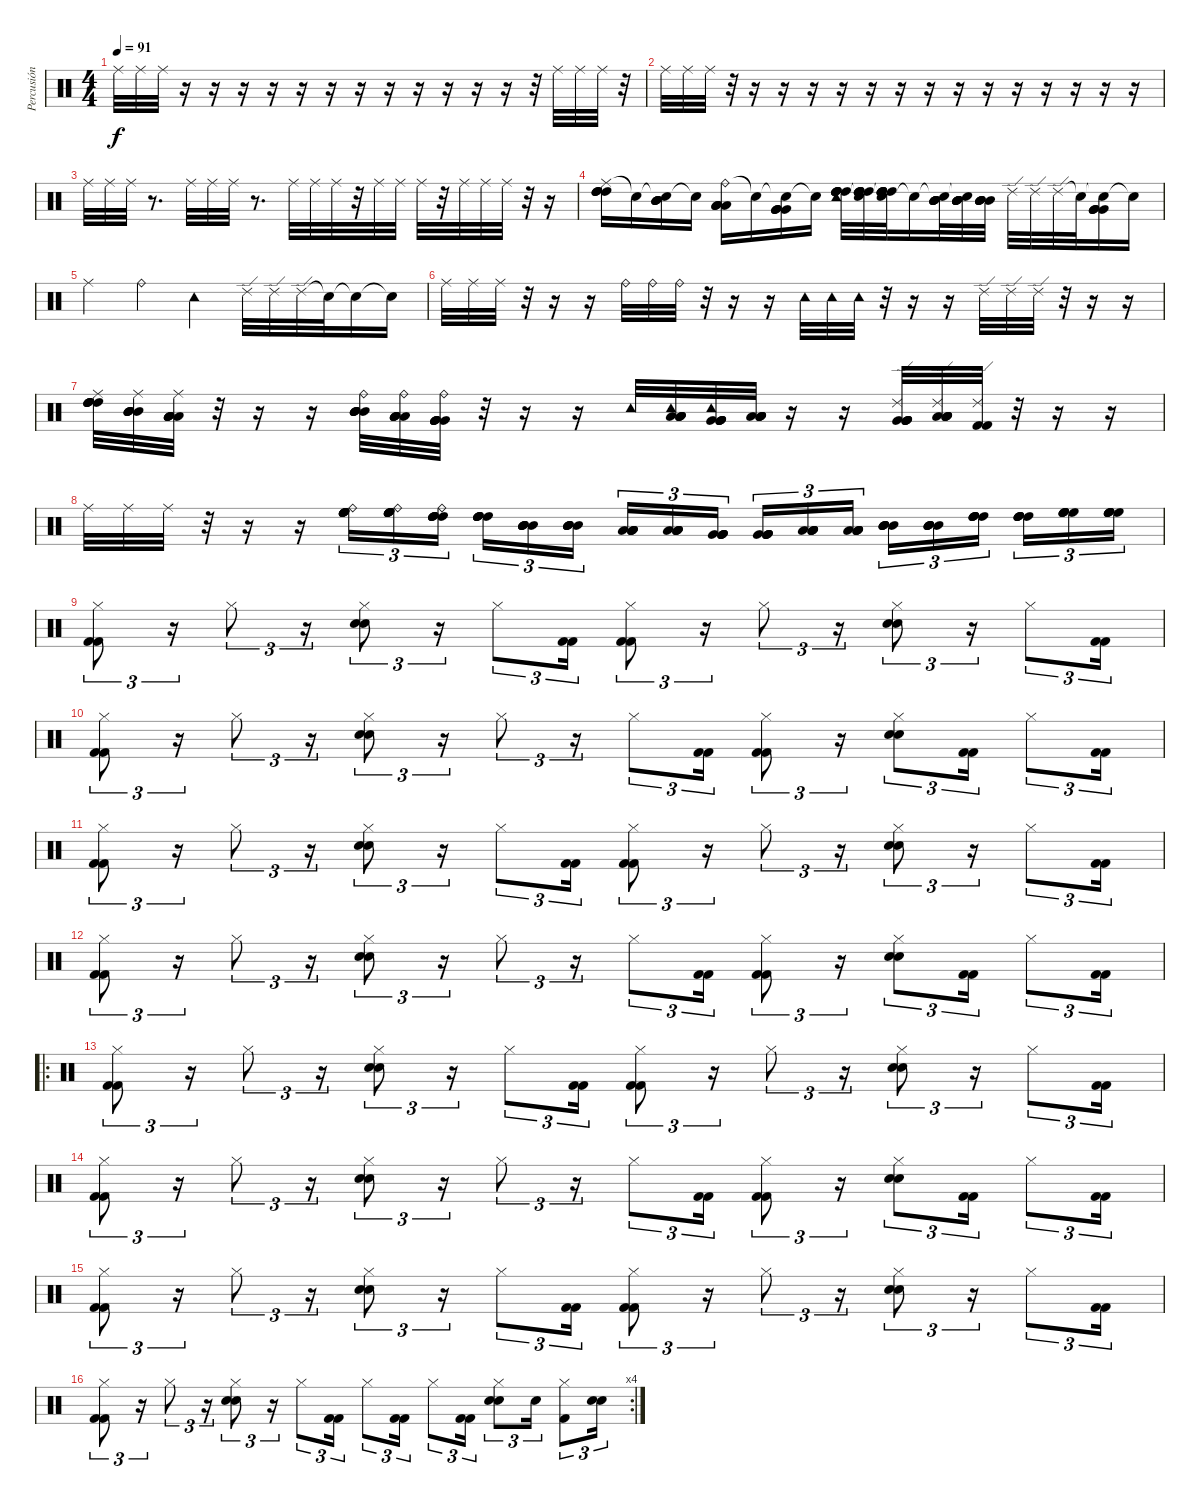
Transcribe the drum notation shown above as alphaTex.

\track ("Percusión" "Percusión") {instrument percussion}
\staff {score}
\articulation defaults
\ts (4 4)
\tempo 91
\clef neutral
\ks c "Ride (middle)".32{dy f} "Ride (middle)".32 "Ride (middle)".32
r.16 r.16 r.16 r.16 r.16 r.16 r.16 r.16 r.16 r.16 r.16 r.16 r.32 "Ride (middle)".32 "Ride (middle)".32 "Ride (middle)".32 r.32 |
"Ride (middle)".32 "Ride (middle)".32 "Ride (middle)".32 r.32 r.16 r.16 r.16 r.16 r.16 r.16 r.16 r.16 r.16 r.16 r.16 r.16 r.16 r.16 |
"Ride (middle)".32 "Ride (middle)".32 "Ride (middle)".32 r.8{d} "Ride (middle)".32 "Ride (middle)".32 "Ride (middle)".32 r.8{d} "Ride (middle)".32 "Ride (middle)".32 "Ride (middle)".32 r.32 "Ride (middle)".32 "Ride (middle)".32 "Ride (middle)".32 r.32 "Ride (middle)".32 "Ride (middle)".32 "Ride (middle)".32 r.32 r.16 |
("Ride (middle)" "High Tom (hit)" "High Tom (hit)" "High Tom (hit)" "High Tom (hit)").16 "Snare (hit)"{t}.16 ("Snare (hit)"{t} "Mid Tom (hit)" "Mid Tom (hit)" "Mid Tom (hit)" "Mid Tom (hit)").16 "Snare (hit)"{t}.16 ("Ride (bell)" "Low Tom (hit)" "Low Tom (hit)" "Low Tom (hit)" "Low Tom (hit)").16 "Snare (hit)"{t}.16 ("Snare (hit)"{t} "Very Low Tom (hit)" "Very Low Tom (hit)" "Very Low Tom (hit)" "Very Low Tom (hit)").16 "Snare (hit)"{t}.16 ("Tambourine (hit)" "High Tom (hit)" "High Tom (hit)" "High Tom (hit)" "High Tom (hit)" "High Tom (hit)").32 ("Snare (hit)"{t} "High Tom (hit)" "High Tom (hit)" "High Tom (hit)" "High Tom (hit)" "High Tom (hit)").32 ("Snare (hit)"{t} "High Tom (hit)" "High Tom (hit)" "High Tom (hit)" "High Tom (hit)" "High Tom (hit)").32 "Snare (hit)"{t}.16 ("Snare (hit)"{t} "Mid Tom (hit)" "Mid Tom (hit)" "Mid Tom (hit)" "Mid Tom (hit)" "Mid Tom (hit)").32 ("Snare (hit)"{t} "Mid Tom (hit)" "Mid Tom (hit)" "Mid Tom (hit)" "Mid Tom (hit)" "Mid Tom (hit)").32 ("Mid Tom (hit)" "Mid Tom (hit)" "Mid Tom (hit)" "Mid Tom (hit)" "Mid Tom (hit)").32 "Ride (edge) 2".32 "Ride (edge) 2".32 "Ride (edge) 2".32 "Snare (hit)"{t}.32 ("Snare (hit)"{t} "Very Low Tom (hit)" "Very Low Tom (hit)" "Very Low Tom (hit)" "Very Low Tom (hit)").16 "Snare (hit)"{t}.16 |
"Ride (middle)".4 "Ride (bell)".4 "Tambourine (hit)".4 "Ride (edge) 2".32 "Ride (edge) 2".32 "Ride (edge) 2".32 "Snare (hit)"{t}.32 "Snare (hit)"{t}.16 "Snare (hit)"{t}.16 |
"Ride (middle)".32 "Ride (middle)".32 "Ride (middle)".32 r.32 r.16 r.16 "Ride (bell)".32 "Ride (bell)".32 "Ride (bell)".32 r.32 r.16 r.16 "Tambourine (hit)".32 "Tambourine (hit)".32 "Tambourine (hit)".32 r.32 r.16 r.16 "Ride (edge) 2".32 "Ride (edge) 2".32 "Ride (edge) 2".32 r.32 r.16 r.16 |
("Ride (middle)" "High Tom (hit)" "High Tom (hit)" "High Tom (hit)" "High Tom (hit)" "High Tom (hit)").32 ("Ride (middle)" "Mid Tom (hit)" "Mid Tom (hit)" "Mid Tom (hit)" "Mid Tom (hit)" "Mid Tom (hit)").32 ("Ride (middle)" "Low Tom (hit)" "Low Tom (hit)" "Low Tom (hit)" "Low Tom (hit)" "Low Tom (hit)").32 r.32 r.16 r.16 ("Ride (bell)" "Mid Tom (hit)" "Mid Tom (hit)" "Mid Tom (hit)" "Mid Tom (hit)" "Mid Tom (hit)").32 ("Ride (bell)" "Low Tom (hit)" "Low Tom (hit)" "Low Tom (hit)" "Low Tom (hit)" "Low Tom (hit)").32 ("Ride (bell)" "Very Low Tom (hit)" "Very Low Tom (hit)" "Very Low Tom (hit)" "Very Low Tom (hit)" "Very Low Tom (hit)").32 r.32 r.16 r.16 "Tambourine (hit)".32 ("Tambourine (hit)" "Low Tom (hit)" "Low Tom (hit)" "Low Tom (hit)" "Low Tom (hit)" "Low Tom (hit)").32 ("Tambourine (hit)" "Very Low Tom (hit)" "Very Low Tom (hit)" "Very Low Tom (hit)" "Very Low Tom (hit)" "Very Low Tom (hit)").32 ("Low Floor Tom (hit)" "Low Floor Tom (hit)" "Low Floor Tom (hit)" "Low Floor Tom (hit)" "Low Floor Tom (hit)").32 r.16 r.16 ("Ride (edge) 2" "Very Low Tom (hit)" "Very Low Tom (hit)" "Very Low Tom (hit)" "Very Low Tom (hit)" "Very Low Tom (hit)").32 ("Ride (edge) 2" "Low Floor Tom (hit)" "Low Floor Tom (hit)" "Low Floor Tom (hit)" "Low Floor Tom (hit)" "Low Floor Tom (hit)").32 ("Ride (edge) 2" "Kick (hit) 2" "Kick (hit) 2").32 r.32 r.16 r.16 |
"Ride (middle)".32 "Ride (middle)".32 "Ride (middle)".32 r.32 r.16 r.16 ("Ride (bell)" "High Floor Tom (hit)" "High Floor Tom (hit)" "High Floor Tom (hit)" "High Floor Tom (hit)" "High Floor Tom (hit)").16{tu (3 2)} ("Ride (bell)" "High Floor Tom (hit)" "High Floor Tom (hit)" "High Floor Tom (hit)" "High Floor Tom (hit)" "High Floor Tom (hit)").16{tu (3 2)} ("Ride (bell)" "High Tom (hit)" "High Tom (hit)" "High Tom (hit)" "High Tom (hit)" "High Tom (hit)").16{tu (3 2)} ("High Tom (hit)" "High Tom (hit)" "High Tom (hit)" "High Tom (hit)" "High Tom (hit)").16{tu (3 2)} ("Mid Tom (hit)" "Mid Tom (hit)" "Mid Tom (hit)" "Mid Tom (hit)" "Mid Tom (hit)").16{tu (3 2)} ("Mid Tom (hit)" "Mid Tom (hit)" "Mid Tom (hit)" "Mid Tom (hit)" "Mid Tom (hit)").16{tu (3 2)} ("Low Tom (hit)" "Low Tom (hit)" "Low Tom (hit)" "Low Tom (hit)" "Low Tom (hit)").16{tu (3 2)} ("Low Tom (hit)" "Low Tom (hit)" "Low Tom (hit)" "Low Tom (hit)" "Low Tom (hit)").16{tu (3 2)} ("Very Low Tom (hit)" "Very Low Tom (hit)" "Very Low Tom (hit)" "Very Low Tom (hit)" "Very Low Tom (hit)").16{tu (3 2)} ("Very Low Tom (hit)" "Very Low Tom (hit)" "Very Low Tom (hit)" "Very Low Tom (hit)" "Very Low Tom (hit)").16{tu (3 2)} ("Low Tom (hit)" "Low Tom (hit)" "Low Tom (hit)" "Low Tom (hit)" "Low Tom (hit)").16{tu (3 2)} ("Low Tom (hit)" "Low Tom (hit)" "Low Tom (hit)" "Low Tom (hit)" "Low Tom (hit)").16{tu (3 2)} ("Mid Tom (hit)" "Mid Tom (hit)" "Mid Tom (hit)" "Mid Tom (hit)" "Mid Tom (hit)").16{tu (3 2)} ("Mid Tom (hit)" "Mid Tom (hit)" "Mid Tom (hit)" "Mid Tom (hit)" "Mid Tom (hit)").16{tu (3 2)} ("High Tom (hit)" "High Tom (hit)" "High Tom (hit)" "High Tom (hit)" "High Tom (hit)").16{tu (3 2)} ("High Tom (hit)" "High Tom (hit)" "High Tom (hit)" "High Tom (hit)" "High Tom (hit)").16{tu (3 2)} ("High Floor Tom (hit)" "High Floor Tom (hit)" "High Floor Tom (hit)" "High Floor Tom (hit)" "High Floor Tom (hit)").16{tu (3 2)} ("High Floor Tom (hit)" "High Floor Tom (hit)" "High Floor Tom (hit)" "High Floor Tom (hit)" "High Floor Tom (hit)").16{tu (3 2)} |
("Hi-Hat (closed)" "Kick (hit) 2" "Kick (hit) 2").8{tu (3 2)} r.16{tu (3 2)} "Hi-Hat (closed)".8{tu (3 2)} r.16{tu (3 2)} ("Hi-Hat (closed)" "Electric Snare (hit)" "Electric Snare (hit)").8{tu (3 2)} r.16{tu (3 2)} "Hi-Hat (closed)".8{tu (3 2)} ("Kick (hit) 2" "Kick (hit) 2").16{tu (3 2)} ("Hi-Hat (closed)" "Kick (hit) 2" "Kick (hit) 2").8{tu (3 2)} r.16{tu (3 2)} "Hi-Hat (closed)".8{tu (3 2)} r.16{tu (3 2)} ("Hi-Hat (closed)" "Electric Snare (hit)" "Electric Snare (hit)").8{tu (3 2)} r.16{tu (3 2)} "Hi-Hat (closed)".8{tu (3 2)} ("Kick (hit) 2" "Kick (hit) 2").16{tu (3 2)} |
("Hi-Hat (closed)" "Kick (hit) 2" "Kick (hit) 2").8{tu (3 2)} r.16{tu (3 2)} "Hi-Hat (closed)".8{tu (3 2)} r.16{tu (3 2)} ("Hi-Hat (closed)" "Electric Snare (hit)" "Electric Snare (hit)").8{tu (3 2)} r.16{tu (3 2)} "Hi-Hat (closed)".8{tu (3 2)} r.16{tu (3 2)} "Hi-Hat (closed)".8{tu (3 2)} ("Kick (hit) 2" "Kick (hit) 2").16{tu (3 2)} ("Hi-Hat (closed)" "Kick (hit) 2" "Kick (hit) 2").8{tu (3 2)} r.16{tu (3 2)} ("Hi-Hat (closed)" "Electric Snare (hit)" "Electric Snare (hit)").8{tu (3 2)} ("Kick (hit) 2" "Kick (hit) 2").16{tu (3 2)} "Hi-Hat (closed)".8{tu (3 2)} ("Kick (hit) 2" "Kick (hit) 2").16{tu (3 2)} |
("Hi-Hat (closed)" "Kick (hit) 2" "Kick (hit) 2").8{tu (3 2)} r.16{tu (3 2)} "Hi-Hat (closed)".8{tu (3 2)} r.16{tu (3 2)} ("Hi-Hat (closed)" "Electric Snare (hit)" "Electric Snare (hit)").8{tu (3 2)} r.16{tu (3 2)} "Hi-Hat (closed)".8{tu (3 2)} ("Kick (hit) 2" "Kick (hit) 2").16{tu (3 2)} ("Hi-Hat (closed)" "Kick (hit) 2" "Kick (hit) 2").8{tu (3 2)} r.16{tu (3 2)} "Hi-Hat (closed)".8{tu (3 2)} r.16{tu (3 2)} ("Hi-Hat (closed)" "Electric Snare (hit)" "Electric Snare (hit)").8{tu (3 2)} r.16{tu (3 2)} "Hi-Hat (closed)".8{tu (3 2)} ("Kick (hit) 2" "Kick (hit) 2").16{tu (3 2)} |
("Hi-Hat (closed)" "Kick (hit) 2" "Kick (hit) 2").8{tu (3 2)} r.16{tu (3 2)} "Hi-Hat (closed)".8{tu (3 2)} r.16{tu (3 2)} ("Hi-Hat (closed)" "Electric Snare (hit)" "Electric Snare (hit)").8{tu (3 2)} r.16{tu (3 2)} "Hi-Hat (closed)".8{tu (3 2)} r.16{tu (3 2)} "Hi-Hat (closed)".8{tu (3 2)} ("Kick (hit) 2" "Kick (hit) 2").16{tu (3 2)} ("Hi-Hat (closed)" "Kick (hit) 2" "Kick (hit) 2").8{tu (3 2)} r.16{tu (3 2)} ("Hi-Hat (closed)" "Electric Snare (hit)" "Electric Snare (hit)").8{tu (3 2)} ("Kick (hit) 2" "Kick (hit) 2").16{tu (3 2)} "Hi-Hat (closed)".8{tu (3 2)} ("Kick (hit) 2" "Kick (hit) 2").16{tu (3 2)} |
\ro
("Hi-Hat (closed)" "Kick (hit) 2" "Kick (hit) 2").8{tu (3 2)} r.16{tu (3 2)} "Hi-Hat (closed)".8{tu (3 2)} r.16{tu (3 2)} ("Hi-Hat (closed)" "Electric Snare (hit)" "Electric Snare (hit)").8{tu (3 2)} r.16{tu (3 2)} "Hi-Hat (closed)".8{tu (3 2)} ("Kick (hit) 2" "Kick (hit) 2").16{tu (3 2)} ("Hi-Hat (closed)" "Kick (hit) 2" "Kick (hit) 2").8{tu (3 2)} r.16{tu (3 2)} "Hi-Hat (closed)".8{tu (3 2)} r.16{tu (3 2)} ("Hi-Hat (closed)" "Electric Snare (hit)" "Electric Snare (hit)").8{tu (3 2)} r.16{tu (3 2)} "Hi-Hat (closed)".8{tu (3 2)} ("Kick (hit) 2" "Kick (hit) 2").16{tu (3 2)} |
("Hi-Hat (closed)" "Kick (hit) 2" "Kick (hit) 2").8{tu (3 2)} r.16{tu (3 2)} "Hi-Hat (closed)".8{tu (3 2)} r.16{tu (3 2)} ("Hi-Hat (closed)" "Electric Snare (hit)" "Electric Snare (hit)").8{tu (3 2)} r.16{tu (3 2)} "Hi-Hat (closed)".8{tu (3 2)} r.16{tu (3 2)} "Hi-Hat (closed)".8{tu (3 2)} ("Kick (hit) 2" "Kick (hit) 2").16{tu (3 2)} ("Hi-Hat (closed)" "Kick (hit) 2" "Kick (hit) 2").8{tu (3 2)} r.16{tu (3 2)} ("Hi-Hat (closed)" "Electric Snare (hit)" "Electric Snare (hit)").8{tu (3 2)} ("Kick (hit) 2" "Kick (hit) 2").16{tu (3 2)} "Hi-Hat (closed)".8{tu (3 2)} ("Kick (hit) 2" "Kick (hit) 2").16{tu (3 2)} |
("Hi-Hat (closed)" "Kick (hit) 2" "Kick (hit) 2").8{tu (3 2)} r.16{tu (3 2)} "Hi-Hat (closed)".8{tu (3 2)} r.16{tu (3 2)} ("Hi-Hat (closed)" "Electric Snare (hit)" "Electric Snare (hit)").8{tu (3 2)} r.16{tu (3 2)} "Hi-Hat (closed)".8{tu (3 2)} ("Kick (hit) 2" "Kick (hit) 2").16{tu (3 2)} ("Hi-Hat (closed)" "Kick (hit) 2" "Kick (hit) 2").8{tu (3 2)} r.16{tu (3 2)} "Hi-Hat (closed)".8{tu (3 2)} r.16{tu (3 2)} ("Hi-Hat (closed)" "Electric Snare (hit)" "Electric Snare (hit)").8{tu (3 2)} r.16{tu (3 2)} "Hi-Hat (closed)".8{tu (3 2)} ("Kick (hit) 2" "Kick (hit) 2").16{tu (3 2)} |
\rc 4
("Hi-Hat (closed)" "Kick (hit) 2" "Kick (hit) 2").8{tu (3 2)} r.16{tu (3 2)} "Hi-Hat (closed)".8{tu (3 2)} r.16{tu (3 2)} ("Hi-Hat (closed)" "Electric Snare (hit)" "Electric Snare (hit)").8{tu (3 2)} r.16{tu (3 2)} "Hi-Hat (closed)".8{tu (3 2)} ("Kick (hit) 2" "Kick (hit) 2").16{tu (3 2)} "Hi-Hat (closed)".8{tu (3 2)} ("Kick (hit) 2" "Kick (hit) 2").16{tu (3 2)} "Hi-Hat (closed)".8{tu (3 2)} ("Kick (hit) 2" "Kick (hit) 2").16{tu (3 2)} ("Hi-Hat (closed)" "Electric Snare (hit)" "Electric Snare (hit)").8{tu (3 2)} "Electric Snare (hit)".16{tu (3 2)} ("Hi-Hat (closed)" "Kick (hit) 2").8{tu (3 2)} ("Electric Snare (hit)" "Electric Snare (hit)").16{tu (3 2)}
